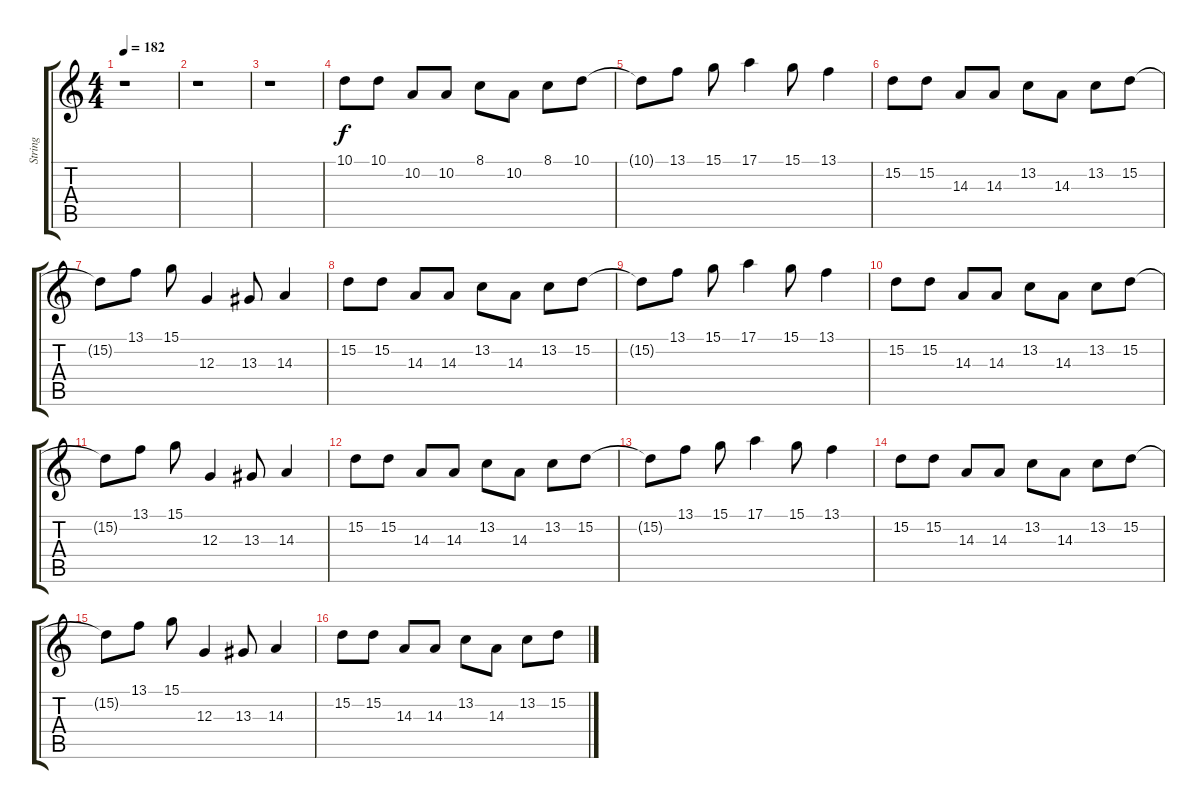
\track ("String" "String") {instrument stringensemble1}
\staff {score tabs}
\tuning (E4 B3 G3 D3 A2 E2) {hide}
\ts (4 4)
\tempo 182
\clef g2
\ks c
r.1{dy f instrument stringensemble1} |
r.1 |
r.1 |
10.1.8 10.1.8 10.2.8 10.2.8 8.1.8 10.2.8 8.1.8 10.1.8 |
10.1{t}.8 13.1.8 15.1.8 17.1.4 15.1.8 13.1.4 |
15.2.8 15.2.8 14.3.8 14.3.8 13.2.8 14.3.8 13.2.8 15.2.8 |
15.2{t}.8 13.1.8 15.1.8 12.3.4 13.3.8 14.3.4 |
15.2.8 15.2.8 14.3.8 14.3.8 13.2.8 14.3.8 13.2.8 15.2.8 |
15.2{t}.8 13.1.8 15.1.8 17.1.4 15.1.8 13.1.4 |
15.2.8 15.2.8 14.3.8 14.3.8 13.2.8 14.3.8 13.2.8 15.2.8 |
15.2{t}.8 13.1.8 15.1.8 12.3.4 13.3.8 14.3.4 |
15.2.8 15.2.8 14.3.8 14.3.8 13.2.8 14.3.8 13.2.8 15.2.8 |
15.2{t}.8 13.1.8 15.1.8 17.1.4 15.1.8 13.1.4 |
15.2.8 15.2.8 14.3.8 14.3.8 13.2.8 14.3.8 13.2.8 15.2.8 |
15.2{t}.8 13.1.8 15.1.8 12.3.4 13.3.8 14.3.4 |
15.2.8 15.2.8 14.3.8 14.3.8 13.2.8 14.3.8 13.2.8 15.2.8
